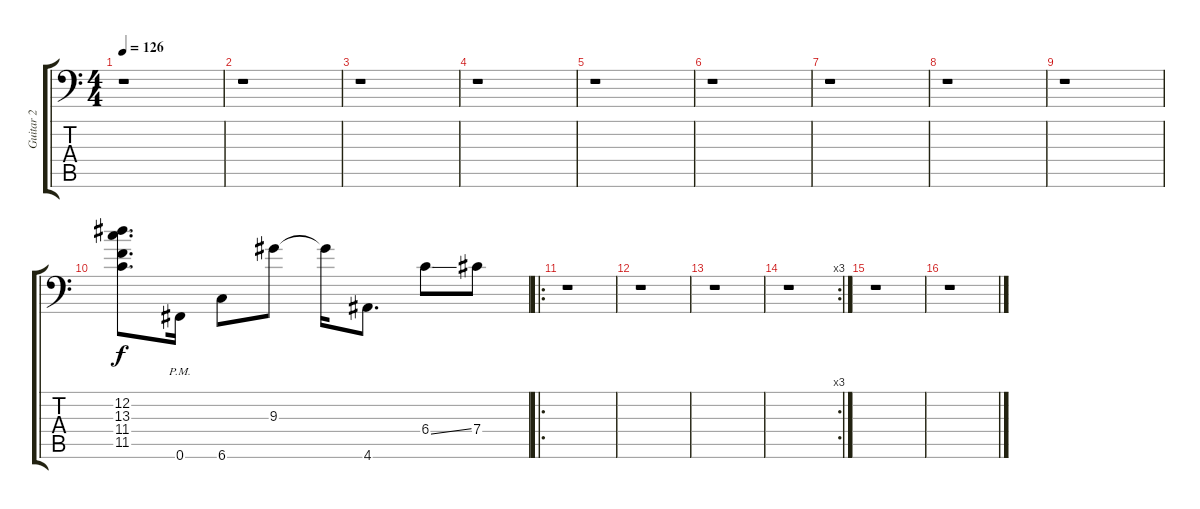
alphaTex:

\track ("Guitar 2" "Guitar 2") {instrument distortionguitar}
\staff {score tabs}
\tuning (Ab3 Eb3 B2 Gb2 Db2 Gb1) {hide}
\ts (4 4)
\tempo 126
\clef f4
\ks c
r.1{dy f} |
r.1 |
r.1 |
r.1 |
r.1 |
r.1 |
r.1 |
r.1 |
r.1 |
(12.2 13.3 11.4 11.5).8{d} 0.6{pm}.16 6.6.8 9.3.8 9.3{t}.16 4.6.8{d} 6.4{ss}.8 7.4.8 |
\ro
r.1 |
r.1 |
r.1 |
\rc 3
r.1 |
r.1 |
r.1
